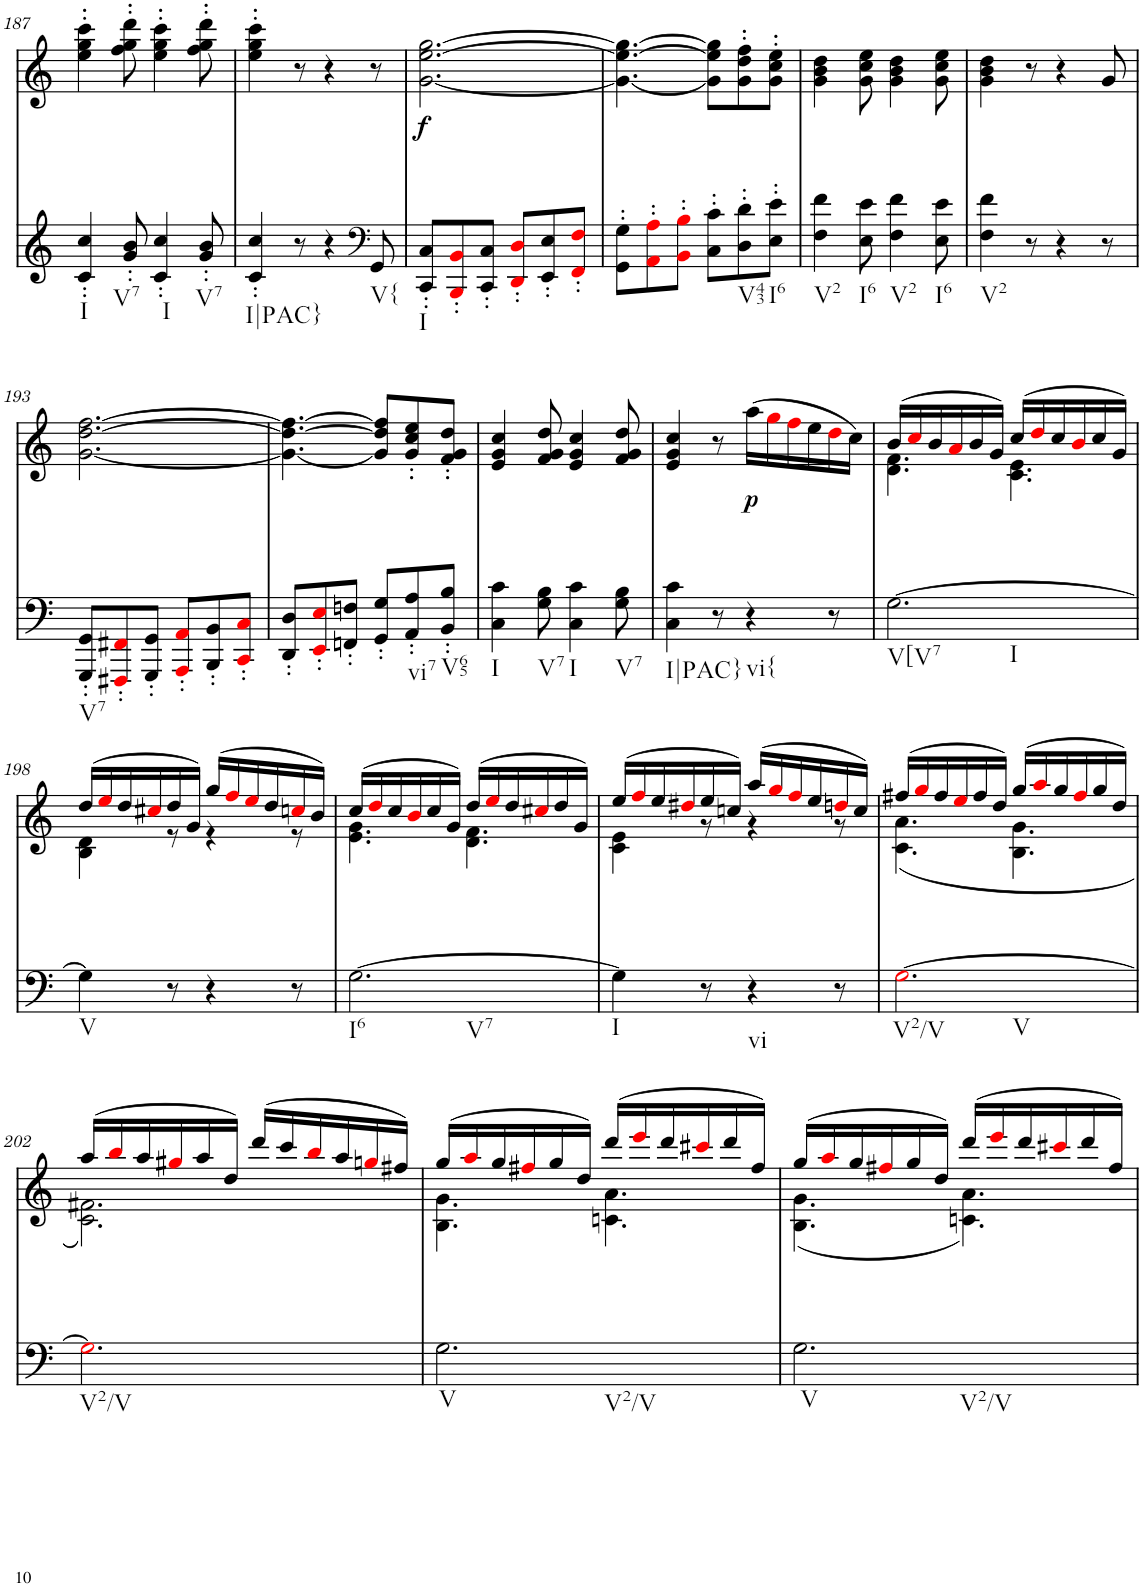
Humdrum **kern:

**kern	**kern	**dynam
*part2	*part1	*part1
*staff2	*staff1	*staff1
*I"piano	*I"piano	*
*I'Pno	*I'Pno	*
!!LO:PB:g=z
*clefG2	*clefG2	*
*k[]	*k[]	*
*M6/8	*M6/8	*
=187	=187	=187
!LO:TX:b:t=I	!	!
4c/' 4cc/'	4ee\' 4gg\' 4ccc\'	.
!LO:TX:b:t=V7	!	!
8g/' 8b/'	8ff\' 8gg\' 8ddd\'	.
!LO:TX:b:t=I	!	!
4c/' 4cc/'	4ee\' 4gg\' 4ccc\'	.
!LO:TX:b:t=V7	!	!
8g/' 8b/'	8ff\' 8gg\' 8ddd\'	.
=188	=188	=188
!LO:TX:b:t=I|PAC}	!	!
4c/' 4cc/'	4ee\' 4gg\' 4ccc\'	.
8r	8r	.
4r	4r	.
*clefF4	*	*
!LO:TX:b:t=V{	!	!
8GG/	8r	.
=189	=189	=189
!LO:TX:b:t=I	!	!
!	!	!LO:DY:b
8CC/' 8C/'L	[2.g\ [2.ee\ [2.gg\	f
8BBBi/' 8BBi/'	.	.
8CC/' 8C/'J	.	.
8DDi/' 8Di/'L	.	.
8EE/' 8E/'	.	.
8FFi/' 8Fi/'J	.	.
=190	=190	=190
8GG\' 8G\'L	4.g\_ 4.ee\_ 4.gg\_	.
8AAi\' 8Ai\'	.	.
8BBi\' 8Bi\'J	.	.
8C\' 8c\'L	8g\] 8ee\] 8gg\]L	.
!LO:TX:b:t=V43	!	!
8D\' 8d\'	8g\' 8dd\' 8ff\'	.
!LO:TX:b:t=I6	!	!
8E\' 8e\'J	8g\' 8cc\' 8ee\'J	.
=191	=191	=191
!LO:TX:b:t=V2	!	!
4F\ 4f\	4g\ 4b\ 4dd\	.
!LO:TX:b:t=I6	!	!
8E\ 8e\	8g\ 8cc\ 8ee\	.
!LO:TX:b:t=V2	!	!
4F\ 4f\	4g\ 4b\ 4dd\	.
!LO:TX:b:t=I6	!	!
8E\ 8e\	8g\ 8cc\ 8ee\	.
=192	=192	=192
!LO:TX:b:t=V2	!	!
4F\ 4f\	4g\ 4b\ 4dd\	.
8r	8r	.
4r	4r	.
8r	8g/	.
!!LO:LB:g=z
=193	=193	=193
!LO:TX:b:t=V7	!	!
8GGG/' 8GG/'L	[2.g\ [2.dd\ [2.ff\	.
8FFF#Xi/' 8FF#Xi/'	.	.
8GGG/' 8GG/'J	.	.
8AAAi/' 8AAi/'L	.	.
8BBB/' 8BB/'	.	.
8CCi/' 8Ci/'J	.	.
=194	=194	=194
8DD/' 8D/'L	4.g\_ 4.dd\_ 4.ff\_	.
8EEi/' 8Ei/'	.	.
8FFn/' 8Fn/'J	.	.
8GG/' 8G/'L	8g/] 8dd/] 8ff/]L	.
!LO:TX:b:t=vi7	!	!
8AA/' 8A/'	8g/' 8cc/' 8ee/'	.
!LO:TX:b:t=V65	!	!
8BB/' 8B/'J	8f/' 8g/' 8dd/'J	.
=195	=195	=195
!LO:TX:b:t=I	!	!
4C\ 4c\	4e/ 4g/ 4cc/	.
!LO:TX:b:t=V7	!	!
8G\ 8B\	8f/ 8g/ 8dd/	.
!LO:TX:b:t=I	!	!
4C\ 4c\	4e/ 4g/ 4cc/	.
!LO:TX:b:t=V7	!	!
8G\ 8B\	8f/ 8g/ 8dd/	.
=196	=196	=196
!LO:TX:b:t=I|PAC}	!	!
4C\ 4c\	4e/ 4g/ 4cc/	.
8r	8r	.
!LO:TX:b:t=vi{	!	!
!	!	!LO:DY:b
4r	(16aa\LL	p
.	16ggi\	.
.	16ffi\	.
.	16ee\	.
8r	16ddi\	.
.	16cc\JJ)	.
=197	=197	=197
*	*^	*
!LO:TX:b:t=V[V7	!	!	!
!LO:TX:b:t=I	!	!	!
[2.G\	(16b/LL	4.d\ 4.f\	.
.	16cci/	.	.
.	16b/	.	.
.	16ai/	.	.
.	16b/	.	.
.	16g/JJ)	.	.
.	(16cc/LL	4.c\ 4.e\	.
.	16ddi/	.	.
.	16cc/	.	.
.	16bi/	.	.
.	16cc/	.	.
.	16g/JJ)	.	.
!!LO:LB:g=z	!!
=198	=198	=198	=198
!LO:TX:b:t=V	!	!	!
4G\]	(16dd/LL	4B\ 4d\	.
.	16eei/	.	.
.	16dd/	.	.
.	16cc#Xi/	.	.
8r	16dd/	8r	.
.	16g/JJ)	.	.
4r	(16gg/LL	4r	.
.	16ffi/	.	.
.	16eei/	.	.
.	16dd/	.	.
8r	16ccni/	8r	.
.	16b/JJ)	.	.
=199	=199	=199	=199
!LO:TX:b:t=I6	!	!	!
!LO:TX:b:t=V7	!	!	!
[2.G\	(16cc/LL	4.e\ 4.g\	.
.	16ddi/	.	.
.	16cc/	.	.
.	16bi/	.	.
.	16cc/	.	.
.	16g/JJ)	.	.
.	(16dd/LL	4.d\ 4.f\	.
.	16eei/	.	.
.	16dd/	.	.
.	16cc#Xi/	.	.
.	16dd/	.	.
.	16g/JJ)	.	.
=200	=200	=200	=200
!LO:TX:b:t=I	!	!	!
4G\]	(16ee/LL	4c\ 4e\	.
.	16ffi/	.	.
.	16ee/	.	.
.	16dd#Xi/	.	.
8r	16ee/	8r	.
.	16ccn/JJ)	.	.
!LO:TX:b:t=vi	!	!	!
4r	(16aa/LL	4r	.
.	16ggi/	.	.
.	16ffi/	.	.
.	16ee/	.	.
8r	16ddni/	8r	.
.	16cc/JJ)	.	.
=201	=201	=201	=201
!LO:TX:b:t=V2/V	!	!	!
!LO:TX:b:t=V	!	!	!
[2.Gi\	(16ff#X/LL	(4.c\ 4.a\	.
.	16ggi/	.	.
.	16ff#/	.	.
.	16eei/	.	.
.	16ff#/	.	.
.	16dd/JJ)	.	.
.	(16gg/LL	4.B\ 4.g\	.
.	16aai/	.	.
.	16gg/	.	.
.	16ff#i/	.	.
.	16gg/	.	.
.	16dd/JJ)	.	.
!!LO:LB:g=z	!!
=202	=202	=202	=202
!LO:TX:b:t=V2/V	!	!	!
2.Gi\]	(16aa/LL	2.c\ 2.f#X\)	.
.	16bbi/	.	.
.	16aa/	.	.
.	16gg#Xi/	.	.
.	16aa/	.	.
.	16dd/JJ)	.	.
.	(16ddd/LL	.	.
.	16ccc/	.	.
.	16bbi/	.	.
.	16aa/	.	.
.	16ggni/	.	.
.	16ff#X/JJ)	.	.
=203	=203	=203	=203
!LO:TX:b:t=V	!	!	!
!LO:TX:b:t=V2/V	!	!	!
2.G\	(16gg/LL	4.B\ 4.g\	.
.	16aai/	.	.
.	16gg/	.	.
.	16ff#Xi/	.	.
.	16gg/	.	.
.	16dd/JJ)	.	.
.	(16ddd/LL	4.cn\ 4.a\	.
.	16eeei/	.	.
.	16ddd/	.	.
.	16ccc#Xi/	.	.
.	16ddd/	.	.
.	16ff#/JJ)	.	.
=204	=204	=204	=204
!LO:TX:b:t=V	!	!	!
!LO:TX:b:t=V2/V	!	!	!
2.G\	(16gg/LL	(4.B\ 4.g\	.
.	16aai/	.	.
.	16gg/	.	.
.	16ff#Xi/	.	.
.	16gg/	.	.
.	16dd/JJ)	.	.
.	(16ddd/LL	4.cn\ 4.a\)	.
.	16eeei/	.	.
.	16ddd/	.	.
.	16ccc#Xi/	.	.
.	16ddd/	.	.
.	16ff#/JJ)	.	.
*	*v	*v	*
=	=	=
*-	*-	*-
